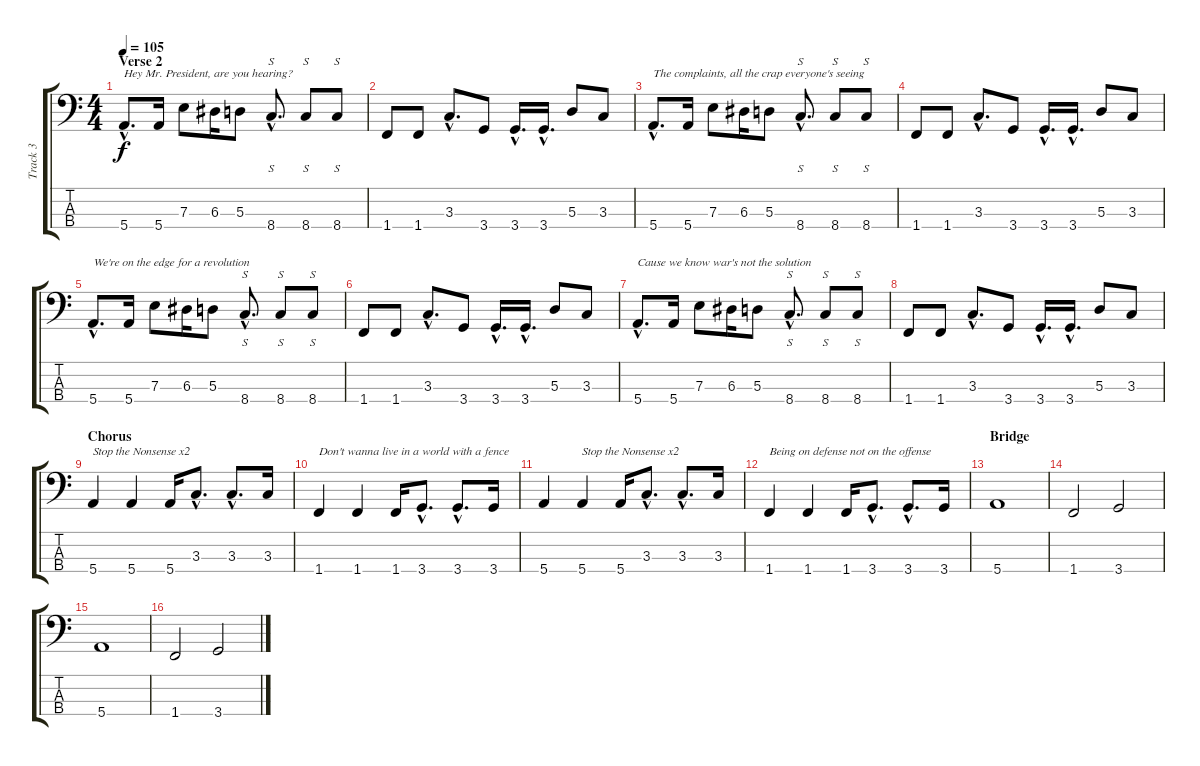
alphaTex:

\track ("Track 3" "Track 3") {instrument slapbass1}
\staff {score tabs}
\tuning (G2 D2 A1 E1) {hide}
\ts (4 4)
\section ("" "Verse 2")
\tempo 105
\clef f4
\ks c
5.4{hac}.8{d txt "Hey Mr. President, are you hearing?" dy f volume 13 instrument slapbass1} 5.4.16 7.3.8 6.3.16 5.3.8 8.4{hac}.8{s d} 8.4.8{s} 8.4.8{s} |
1.4.8 1.4.8 3.3{hac}.8{d} 3.4.8 3.4{hac}.16{d} 3.4{hac}.16{d} 5.3.8 3.3.8 |
5.4{hac}.8{d txt "The complaints, all the crap everyone's seeing"} 5.4.16 7.3.8 6.3.16 5.3.8 8.4{hac}.8{s d} 8.4.8{s} 8.4.8{s} |
1.4.8 1.4.8 3.3{hac}.8{d} 3.4.8 3.4{hac}.16{d} 3.4{hac}.16{d} 5.3.8 3.3.8 |
5.4{hac}.8{d txt "We're on the edge for a revolution"} 5.4.16 7.3.8 6.3.16 5.3.8 8.4{hac}.8{s d} 8.4.8{s} 8.4.8{s} |
1.4.8 1.4.8 3.3{hac}.8{d} 3.4.8 3.4{hac}.16{d} 3.4{hac}.16{d} 5.3.8 3.3.8 |
5.4{hac}.8{d txt "Cause we know war's not the solution"} 5.4.16 7.3.8 6.3.16 5.3.8 8.4{hac}.8{s d} 8.4.8{s} 8.4.8{s} |
1.4.8 1.4.8 3.3{hac}.8{d} 3.4.8 3.4{hac}.16{d} 3.4{hac}.16{d} 5.3.8 3.3.8 |
\section ("" "Chorus")
5.4.4{txt "Stop the Nonsense x2" volume 10 instrument slapbass1} 5.4.4 5.4.16 3.3{hac}.8{d} 3.3{hac}.8{d} 3.3.16 |
1.4.4{txt "Don't wanna live in a world with a fence"} 1.4.4 1.4.16 3.4{hac}.8{d} 3.4{hac}.8{d} 3.4.16 |
5.4.4 5.4.4{txt "Stop the Nonsense x2"} 5.4.16 3.3{hac}.8{d} 3.3{hac}.8{d} 3.3.16 |
1.4.4{txt "Being on defense not on the offense"} 1.4.4 1.4.16 3.4{hac}.8{d} 3.4{hac}.8{d} 3.4.16 |
\section ("" "Bridge")
5.4.1 |
1.4.2 3.4.2 |
5.4.1 |
1.4.2 3.4.2
